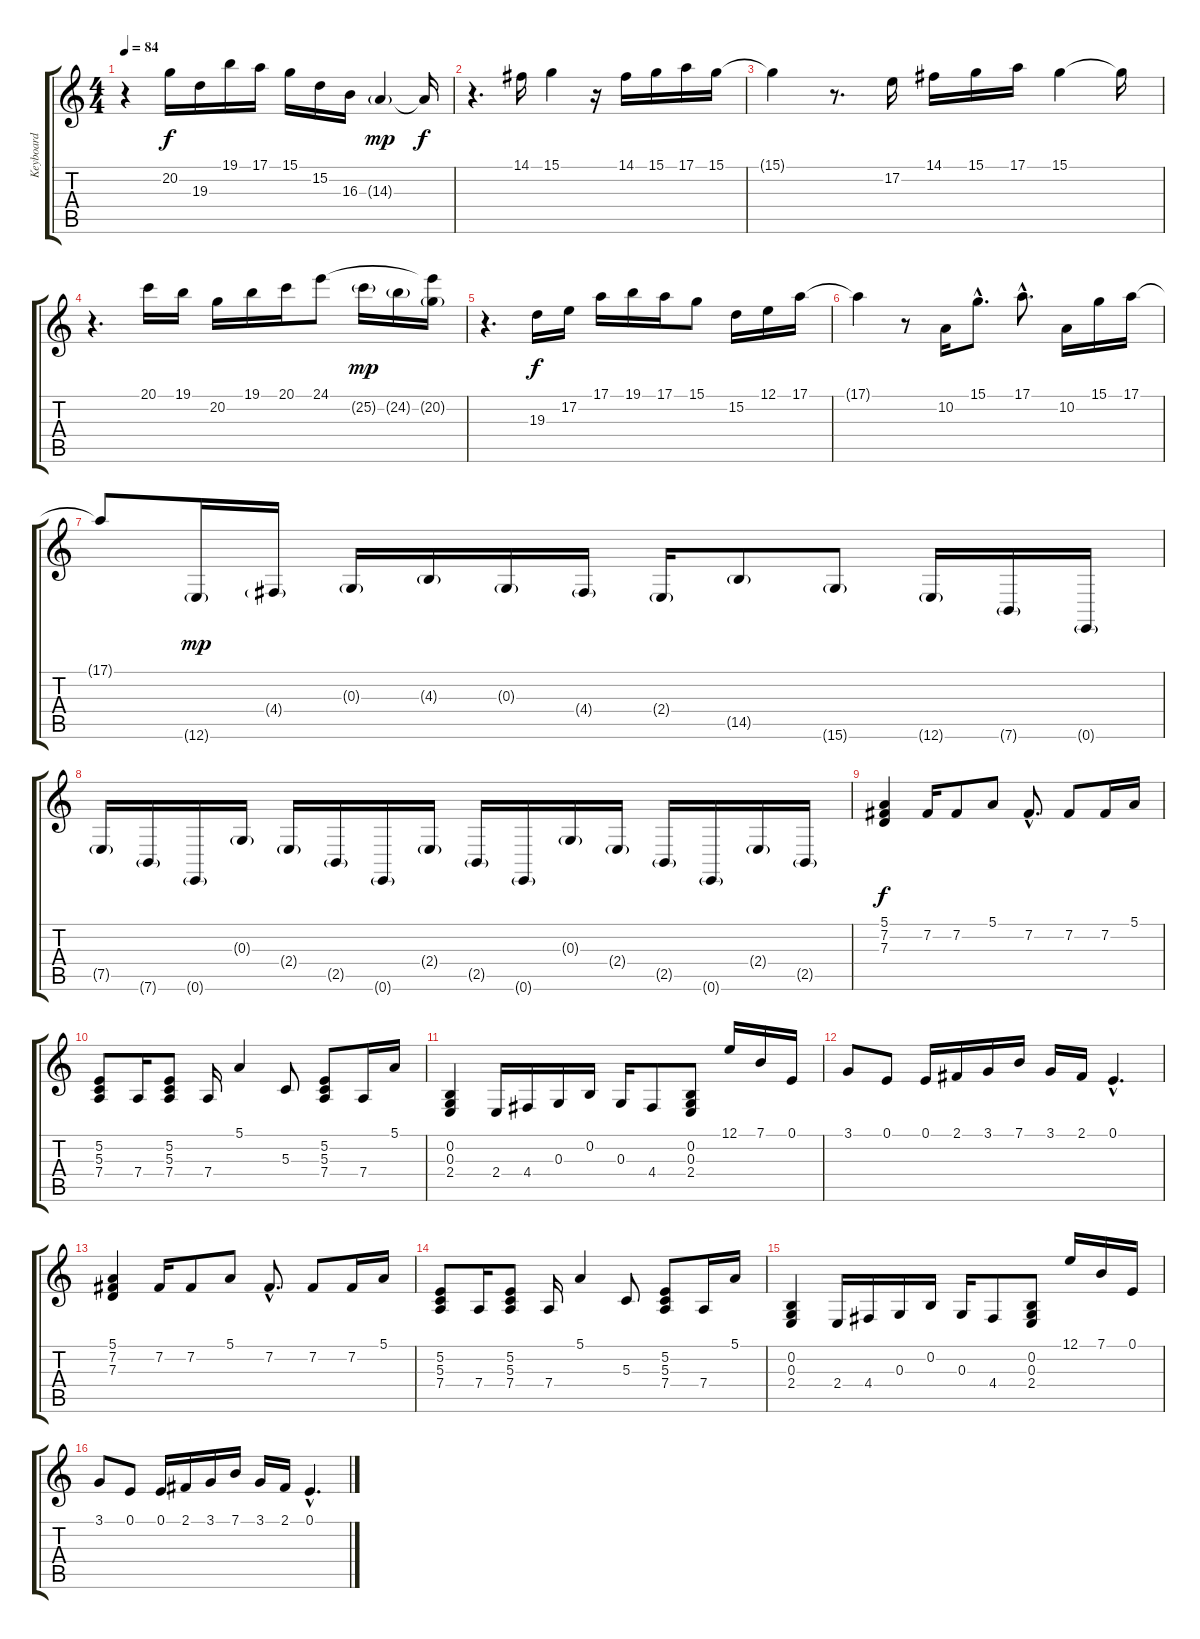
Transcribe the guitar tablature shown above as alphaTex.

\track ("Keyboard" "Keyboard") {instrument brightacousticpiano}
\staff {score tabs}
\tuning (E4 B3 G3 D3 A2 E2) {hide}
\ts (4 4)
\tempo 84
\clef g2
\ks c
r.4{dy f} 20.2.16 19.3.16 19.1.16 17.1.16 15.1.16 15.2.16 16.3.16 14.3{g}.4{dy mp} 14.3{t}.16{dy f} |
r.4{d} 14.1.16 15.1.4 r.16 14.1.16 15.1.16 17.1.16 15.1.16 |
15.1{t}.4 r.8{d} 17.2.16 14.1.16 15.1.16 17.1.16 15.1.4 15.1{t}.16 |
r.4{d} 20.1.16 19.1.16 20.2.16 19.1.16 20.1.16 24.1.8 25.2{g}.16{dy mp} 24.2{g}.16 (24.1{t} 20.2{g}).16 |
r.4{d} 19.3.16{dy f} 17.2.16 17.1.16 19.1.16 17.1.16 15.1.8 15.2.16 12.1.16 17.1.16 |
17.1{t}.4 r.8 10.2.16 15.1{hac}.8{d} 17.1{hac}.8{d} 10.2.16 15.1.16 17.1.16 |
17.1{t}.8 12.6{g}.16{dy mp} 4.4{g}.16 0.3{g}.16 4.3{g}.16 0.3{g}.16 4.4{g}.16 2.4{g}.16 14.5{g}.8 15.6{g}.8 12.6{g}.16 7.6{g}.16 0.6{g}.16 |
7.5{g}.16 7.6{g}.16 0.6{g}.16 0.3{g}.16 2.4{g}.16 2.5{g}.16 0.6{g}.16 2.4{g}.16 2.5{g}.16 0.6{g}.16 0.3{g}.16 2.4{g}.16 2.5{g}.16 0.6{g}.16 2.4{g}.16 2.5{g}.16 |
(5.1 7.2 7.3).4{dy f} 7.2.16 7.2.8 5.1.8 7.2{hac}.8{d} 7.2.8 7.2.16 5.1.16 |
(5.2 5.3 7.4).8 7.4.16 (5.2 5.3 7.4).8 7.4.16 5.1.4 5.3.8 (5.2 5.3 7.4).8 7.4.16 5.1.16 |
(0.2 0.3 2.4).4 2.4.16 4.4.16 0.3.16 0.2.16 0.3.16 4.4.8 (0.2 0.3 2.4).8 12.1.16 7.1.16 0.1.16 |
3.1.8 0.1.8 0.1.16 2.1.16 3.1.16 7.1.16 3.1.16 2.1.16 0.1{hac}.4{d} |
(5.1 7.2 7.3).4 7.2.16 7.2.8 5.1.8 7.2{hac}.8{d} 7.2.8 7.2.16 5.1.16 |
(5.2 5.3 7.4).8 7.4.16 (5.2 5.3 7.4).8 7.4.16 5.1.4 5.3.8 (5.2 5.3 7.4).8 7.4.16 5.1.16 |
(0.2 0.3 2.4).4 2.4.16 4.4.16 0.3.16 0.2.16 0.3.16 4.4.8 (0.2 0.3 2.4).8 12.1.16 7.1.16 0.1.16 |
3.1.8 0.1.8 0.1.16 2.1.16 3.1.16 7.1.16 3.1.16 2.1.16 0.1{hac}.4{d}
